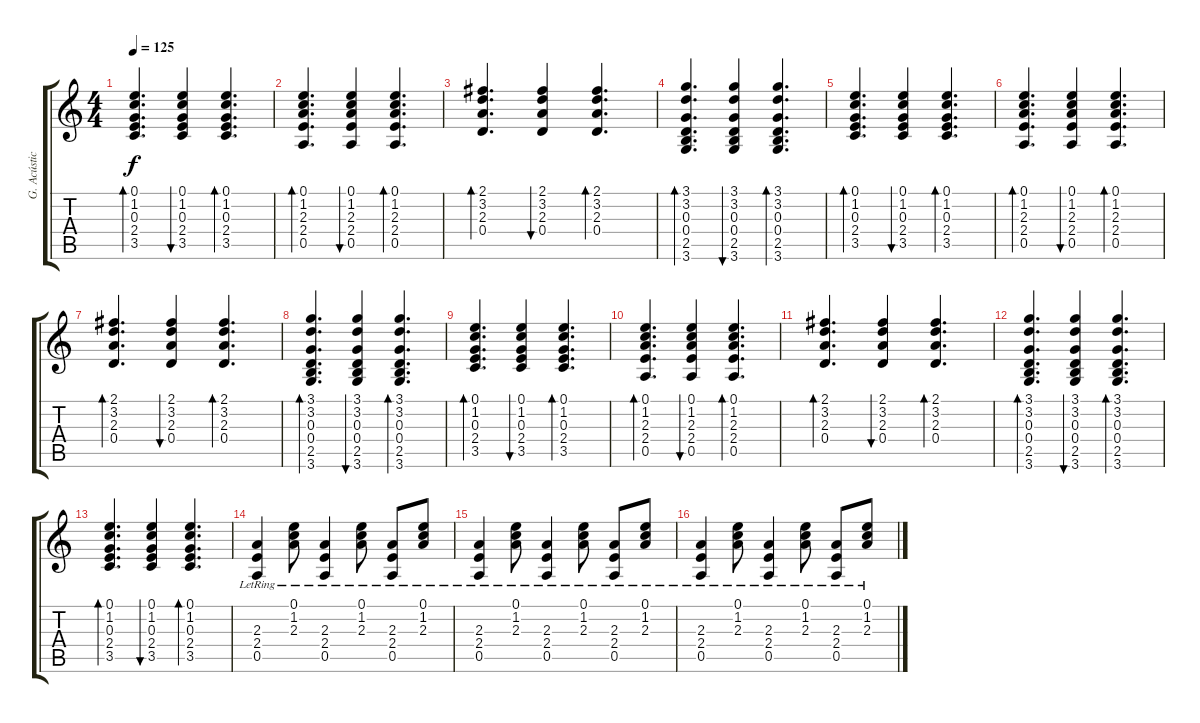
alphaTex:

\track ("G. Acústica" "G. Acústic") {instrument acousticguitarsteel}
\staff {score tabs}
\tuning (E4 B3 G3 D3 A2 E2) {hide}
\ts (4 4)
\tempo 125
\clef g2
\ks c
(0.1 1.2 0.3 2.4 3.5).4{d bd 60 dy f} (0.1 1.2 0.3 2.4 3.5).4{bu 60} (0.1 1.2 0.3 2.4 3.5).4{d bd 60} |
(0.1 1.2 2.3 2.4 0.5).4{d bd 60} (0.1 1.2 2.3 2.4 0.5).4{bu 60} (0.1 1.2 2.3 2.4 0.5).4{d bd 60} |
(2.1 3.2 2.3 0.4).4{d bd 60} (2.1 3.2 2.3 0.4).4{bu 60} (2.1 3.2 2.3 0.4).4{d bd 60} |
(3.1 3.2 0.3 0.4 2.5 3.6).4{d bd 60} (3.1 3.2 0.3 0.4 2.5 3.6).4{bu 60} (3.1 3.2 0.3 0.4 2.5 3.6).4{d bd 60} |
(0.1 1.2 0.3 2.4 3.5).4{d bd 60} (0.1 1.2 0.3 2.4 3.5).4{bu 60} (0.1 1.2 0.3 2.4 3.5).4{d bd 60} |
(0.1 1.2 2.3 2.4 0.5).4{d bd 60} (0.1 1.2 2.3 2.4 0.5).4{bu 60} (0.1 1.2 2.3 2.4 0.5).4{d bd 60} |
(2.1 3.2 2.3 0.4).4{d bd 60} (2.1 3.2 2.3 0.4).4{bu 60} (2.1 3.2 2.3 0.4).4{d bd 60} |
(3.1 3.2 0.3 0.4 2.5 3.6).4{d bd 60} (3.1 3.2 0.3 0.4 2.5 3.6).4{bu 60} (3.1 3.2 0.3 0.4 2.5 3.6).4{d bd 60} |
(0.1 1.2 0.3 2.4 3.5).4{d bd 60} (0.1 1.2 0.3 2.4 3.5).4{bu 60} (0.1 1.2 0.3 2.4 3.5).4{d bd 60} |
(0.1 1.2 2.3 2.4 0.5).4{d bd 60} (0.1 1.2 2.3 2.4 0.5).4{bu 60} (0.1 1.2 2.3 2.4 0.5).4{d bd 60} |
(2.1 3.2 2.3 0.4).4{d bd 60} (2.1 3.2 2.3 0.4).4{bu 60} (2.1 3.2 2.3 0.4).4{d bd 60} |
(3.1 3.2 0.3 0.4 2.5 3.6).4{d bd 60} (3.1 3.2 0.3 0.4 2.5 3.6).4{bu 60} (3.1 3.2 0.3 0.4 2.5 3.6).4{d bd 60} |
(0.1 1.2 0.3 2.4 3.5).4{d bd 60} (0.1 1.2 0.3 2.4 3.5).4{bu 60} (0.1 1.2 0.3 2.4 3.5).4{d bd 60} |
(2.3{lr} 2.4{lr} 0.5{lr}).4 (0.1{lr} 1.2{lr} 2.3{lr}).8 (2.3{lr} 2.4{lr} 0.5{lr}).4 (0.1{lr} 1.2{lr} 2.3{lr}).8 (2.3{lr} 2.4{lr} 0.5{lr}).8 (0.1{lr} 1.2{lr} 2.3{lr}).8 |
(2.3{lr} 2.4{lr} 0.5{lr}).4 (0.1{lr} 1.2{lr} 2.3{lr}).8 (2.3{lr} 2.4{lr} 0.5{lr}).4 (0.1{lr} 1.2{lr} 2.3{lr}).8 (2.3{lr} 2.4{lr} 0.5{lr}).8 (0.1{lr} 1.2{lr} 2.3{lr}).8 |
(2.3{lr} 2.4{lr} 0.5{lr}).4 (0.1{lr} 1.2{lr} 2.3{lr}).8 (2.3{lr} 2.4{lr} 0.5{lr}).4 (0.1{lr} 1.2{lr} 2.3{lr}).8 (2.3{lr} 2.4{lr} 0.5{lr}).8 (0.1{lr} 1.2{lr} 2.3{lr}).8
